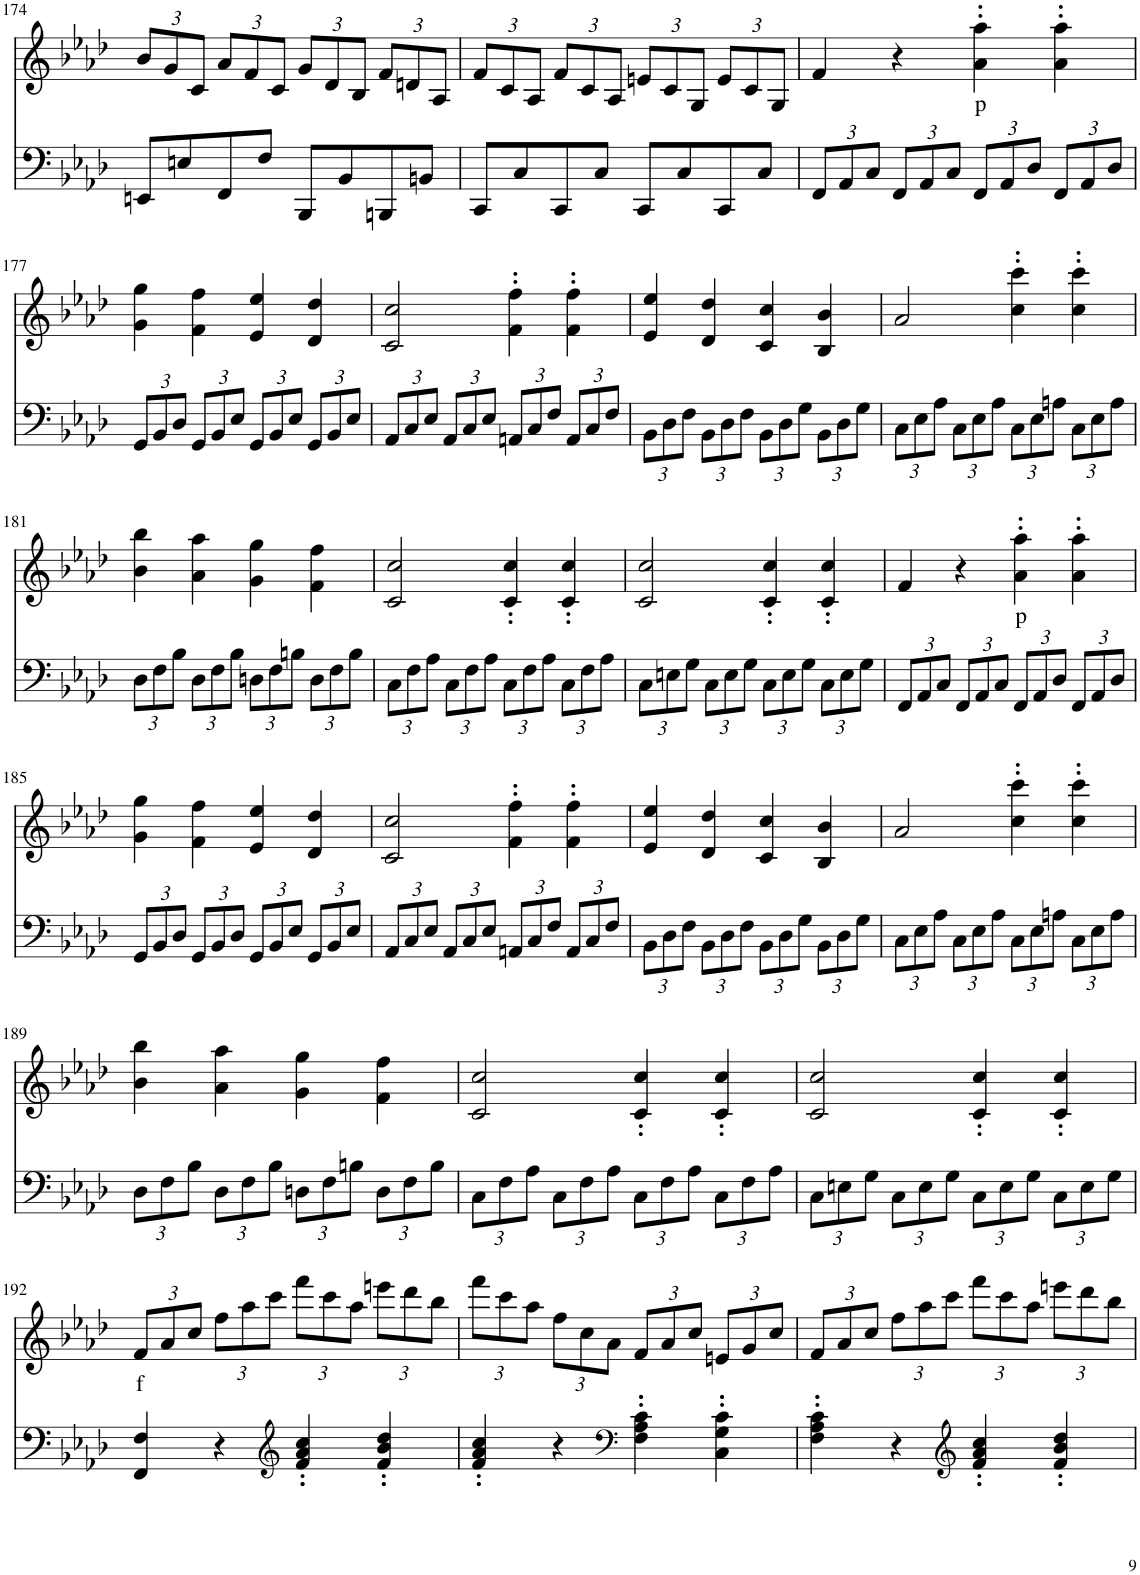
**kern	**kern	**text
*part2	*part1	*part1
*staff2	*staff1	*staff1
*I"piano	*I"piano	*
*I'Pno	*I'Pno	*
!!LO:PB:g=z
*clefF4	*clefG2	*
*k[b-e-a-d-]	*k[b-e-a-d-]	*
*f:	*f:	*
*M2/2	*M2/2	*
*	*Xbrackettup	*
=174	=174	=174
8EEn/L	12b-/L	.
.	12g/	.
8En/	.	.
.	12c/J	.
8FF/	12a-/L	.
.	12f/	.
8F/J	.	.
.	12c/J	.
8BBB-/L	12g/L	.
.	12d-/	.
8BB-/	.	.
.	12B-/J	.
8BBBn/	12f/L	.
.	12dn/	.
8BBn/J	.	.
.	12A-/J	.
=175	=175	=175
8CC/L	12f/L	.
.	12c/	.
8C/	.	.
.	12A-/J	.
8CC/	12f/L	.
.	12c/	.
8C/J	.	.
.	12A-/J	.
8CC/L	12en/L	.
.	12c/	.
8C/	.	.
.	12G/J	.
8CC/	12e/L	.
.	12c/	.
8C/J	.	.
.	12G/J	.
=176	=176	=176
*Xbrackettup	*	*
12FF/L	4f/	.
12AA-/	.	.
12C/J	.	.
12FF/L	4r	.
12AA-/	.	.
12C/J	.	.
!	!	!LO:LY:b
12FF/L	4a-\' 4aa-\'	p
12AA-/	.	.
12D-/J	.	.
12FF/L	4a-\' 4aa-\'	.
12AA-/	.	.
12D-/J	.	.
!!LO:LB:g=z
=177	=177	=177
12GG/L	4g\ 4gg\	.
12BB-/	.	.
12D-/J	.	.
12GG/L	4f\ 4ff\	.
12BB-/	.	.
12E-/J	.	.
12GG/L	4e-/ 4ee-/	.
12BB-/	.	.
12E-/J	.	.
12GG/L	4d-/ 4dd-/	.
12BB-/	.	.
12E-/J	.	.
=178	=178	=178
12AA-/L	2c/ 2cc/	.
12C/	.	.
12E-/J	.	.
12AA-/L	.	.
12C/	.	.
12E-/J	.	.
12AAn/L	4f\' 4ff\'	.
12C/	.	.
12F/J	.	.
12AA/L	4f\' 4ff\'	.
12C/	.	.
12F/J	.	.
=179	=179	=179
12BB-\L	4e-/ 4ee-/	.
12D-\	.	.
12F\J	.	.
12BB-\L	4d-/ 4dd-/	.
12D-\	.	.
12F\J	.	.
12BB-\L	4c/ 4cc/	.
12D-\	.	.
12G\J	.	.
12BB-\L	4B-/ 4b-/	.
12D-\	.	.
12G\J	.	.
=180	=180	=180
12C\L	2a-/	.
12E-\	.	.
12A-\J	.	.
12C\L	.	.
12E-\	.	.
12A-\J	.	.
12C\L	4cc\' 4ccc\'	.
12E-\	.	.
12An\J	.	.
12C\L	4cc\' 4ccc\'	.
12E-\	.	.
12A\J	.	.
!!LO:LB:g=z
=181	=181	=181
12D-\L	4b-\ 4bb-\	.
12F\	.	.
12B-\J	.	.
12D-\L	4a-\ 4aa-\	.
12F\	.	.
12B-\J	.	.
12Dn\L	4g\ 4gg\	.
12F\	.	.
12Bn\J	.	.
12D\L	4f\ 4ff\	.
12F\	.	.
12B\J	.	.
=182	=182	=182
12C\L	2c/ 2cc/	.
12F\	.	.
12A-\J	.	.
12C\L	.	.
12F\	.	.
12A-\J	.	.
12C\L	4c/' 4cc/'	.
12F\	.	.
12A-\J	.	.
12C\L	4c/' 4cc/'	.
12F\	.	.
12A-\J	.	.
=183	=183	=183
12C\L	2c/ 2cc/	.
12En\	.	.
12G\J	.	.
12C\L	.	.
12E\	.	.
12G\J	.	.
12C\L	4c/' 4cc/'	.
12E\	.	.
12G\J	.	.
12C\L	4c/' 4cc/'	.
12E\	.	.
12G\J	.	.
=184	=184	=184
12FF/L	4f/	.
12AA-/	.	.
12C/J	.	.
12FF/L	4r	.
12AA-/	.	.
12C/J	.	.
!	!	!LO:LY:b
12FF/L	4a-\' 4aa-\'	p
12AA-/	.	.
12D-/J	.	.
12FF/L	4a-\' 4aa-\'	.
12AA-/	.	.
12D-/J	.	.
!!LO:LB:g=z
=185	=185	=185
12GG/L	4g\ 4gg\	.
12BB-/	.	.
12D-/J	.	.
12GG/L	4f\ 4ff\	.
12BB-/	.	.
12D-/J	.	.
12GG/L	4e-/ 4ee-/	.
12BB-/	.	.
12E-/J	.	.
12GG/L	4d-/ 4dd-/	.
12BB-/	.	.
12E-/J	.	.
=186	=186	=186
12AA-/L	2c/ 2cc/	.
12C/	.	.
12E-/J	.	.
12AA-/L	.	.
12C/	.	.
12E-/J	.	.
12AAn/L	4f\' 4ff\'	.
12C/	.	.
12F/J	.	.
12AA/L	4f\' 4ff\'	.
12C/	.	.
12F/J	.	.
=187	=187	=187
12BB-\L	4e-/ 4ee-/	.
12D-\	.	.
12F\J	.	.
12BB-\L	4d-/ 4dd-/	.
12D-\	.	.
12F\J	.	.
12BB-\L	4c/ 4cc/	.
12D-\	.	.
12G\J	.	.
12BB-\L	4B-/ 4b-/	.
12D-\	.	.
12G\J	.	.
=188	=188	=188
12C\L	2a-/	.
12E-\	.	.
12A-\J	.	.
12C\L	.	.
12E-\	.	.
12A-\J	.	.
12C\L	4cc\' 4ccc\'	.
12E-\	.	.
12An\J	.	.
12C\L	4cc\' 4ccc\'	.
12E-\	.	.
12A\J	.	.
!!LO:LB:g=z
=189	=189	=189
12D-\L	4b-\ 4bb-\	.
12F\	.	.
12B-\J	.	.
12D-\L	4a-\ 4aa-\	.
12F\	.	.
12B-\J	.	.
12Dn\L	4g\ 4gg\	.
12F\	.	.
12Bn\J	.	.
12D\L	4f\ 4ff\	.
12F\	.	.
12B\J	.	.
=190	=190	=190
12C\L	2c/ 2cc/	.
12F\	.	.
12A-\J	.	.
12C\L	.	.
12F\	.	.
12A-\J	.	.
12C\L	4c/' 4cc/'	.
12F\	.	.
12A-\J	.	.
12C\L	4c/' 4cc/'	.
12F\	.	.
12A-\J	.	.
=191	=191	=191
12C\L	2c/ 2cc/	.
12En\	.	.
12G\J	.	.
12C\L	.	.
12E\	.	.
12G\J	.	.
12C\L	4c/' 4cc/'	.
12E\	.	.
12G\J	.	.
12C\L	4c/' 4cc/'	.
12E\	.	.
12G\J	.	.
!!LO:LB:g=z
=192	=192	=192
!	!	!LO:LY:b
4FF/ 4F/	12f/L	f
.	12a-/	.
.	12cc/J	.
4r	12ff\L	.
.	12aa-\	.
.	12ccc\J	.
*clefG2	*	*
4f/' 4a-/' 4cc/'	12fff\L	.
.	12ccc\	.
.	12aa-\J	.
4f/' 4b-/' 4dd-/'	12eeen\L	.
.	12ddd-\	.
.	12bb-\J	.
=193	=193	=193
4f/' 4a-/' 4cc/'	12fff\L	.
.	12ccc\	.
.	12aa-\J	.
4r	12ff\L	.
.	12cc\	.
.	12a-\J	.
*clefF4	*	*
4F\' 4A-\' 4c\'	12f/L	.
.	12a-/	.
.	12cc/J	.
4C\' 4G\' 4c\'	12en/L	.
.	12g/	.
.	12cc/J	.
=194	=194	=194
4F\' 4A-\' 4c\'	12f/L	.
.	12a-/	.
.	12cc/J	.
4r	12ff\L	.
.	12aa-\	.
.	12ccc\J	.
*clefG2	*	*
4f/' 4a-/' 4cc/'	12fff\L	.
.	12ccc\	.
.	12aa-\J	.
4f/' 4b-/' 4dd-/'	12eeen\L	.
.	12ddd-\	.
.	12bb-\J	.
=	=	=
*-	*-	*-
